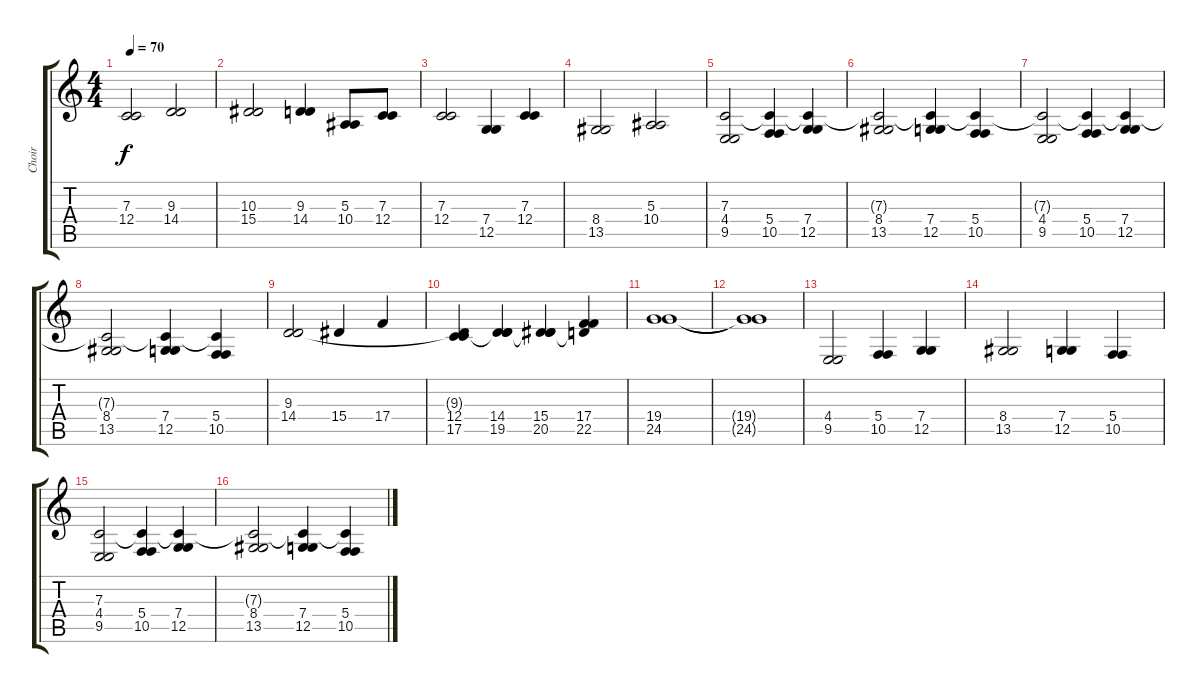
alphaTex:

\track ("Choir" "Choir") {instrument pad4choir}
\staff {score tabs}
\tuning (D4 A3 F3 C3 G2 D2) {hide}
\ts (4 4)
\tempo 70
\clef g2
\ks c
(7.3 12.4).2{dy f} (9.3 14.4).2 |
(10.3 15.4).2 (9.3 14.4).4 (5.3 10.4).8 (7.3 12.4).8 |
(7.3 12.4).2 (7.4 12.5).4 (7.3 12.4).4 |
(8.4 13.5).2 (5.3 10.4).2 |
(7.3 4.4 9.5).2 (7.3{t} 5.4 10.5).4 (7.3{t} 7.4 12.5).4 |
(7.3{t} 8.4 13.5).2 (7.3{t} 7.4 12.5).4 (7.3{t} 5.4 10.5).4 |
(7.3{t} 4.4 9.5).2 (7.3{t} 5.4 10.5).4 (7.3{t} 7.4 12.5).4 |
(7.3{t} 8.4 13.5).2 (7.3{t} 7.4 12.5).4 (7.3{t} 5.4 10.5).4 |
(9.3 14.4).2 15.4.4 17.4.4 |
(9.3{t} 12.4 17.5).4 (9.3{t} 14.4 19.5).4 (9.3{t} 15.4 20.5).4 (9.3{t} 17.4 22.5).4 |
(19.4 24.5).1{volume 10} |
(19.4{t} 24.5{t}).1{volume 3} |
(4.4 9.5).2{volume 13} (5.4 10.5).4 (7.4 12.5).4 |
(8.4 13.5).2 (7.4 12.5).4 (5.4 10.5).4 |
(7.3 4.4 9.5).2{volume 16} (7.3{t} 5.4 10.5).4 (7.3{t} 7.4 12.5).4 |
(7.3{t} 8.4 13.5).2 (7.3{t} 7.4 12.5).4 (7.3{t} 5.4 10.5).4
